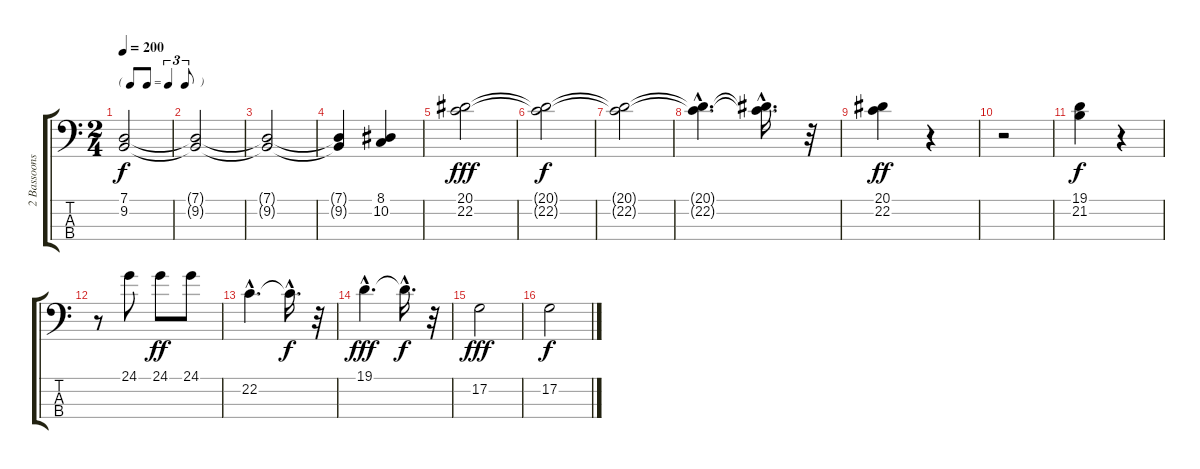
\track ("2 Bassoons" "2 Bassoons") {instrument bassoon}
\staff {score tabs}
\tuning (G2 D2 A1 E1) {hide}
\ts (2 4)
\tf triplet8th
\tempo 200
\clef f4
\ks c
(7.1 9.2).2{dy f} |
(7.1{t} 9.2{t}).2 |
(7.1{t} 9.2{t}).2 |
(7.1{t} 9.2{t}).4 (8.1 10.2).4 |
(20.1 22.2).2{dy fff} |
(20.1{t} 22.2{t}).2{dy f} |
(20.1{t} 22.2{t}).2 |
(20.1{hac t} 22.2{hac t}).4{d} (20.1{hac t} 22.2{hac t}).16{d} r.32 |
(20.1 22.2).4{dy ff} r.4 |
r.2 |
(19.1 21.2).4{dy f} r.4 |
r.8 24.1.8 24.1.8{dy ff} 24.1.8 |
22.2{hac}.4{d} 22.2{hac t}.16{d dy f} r.32 |
19.1{hac}.4{d dy fff} 19.1{hac t}.16{d dy f} r.32 |
17.2.2{dy fff} |
17.2.2{dy f}
